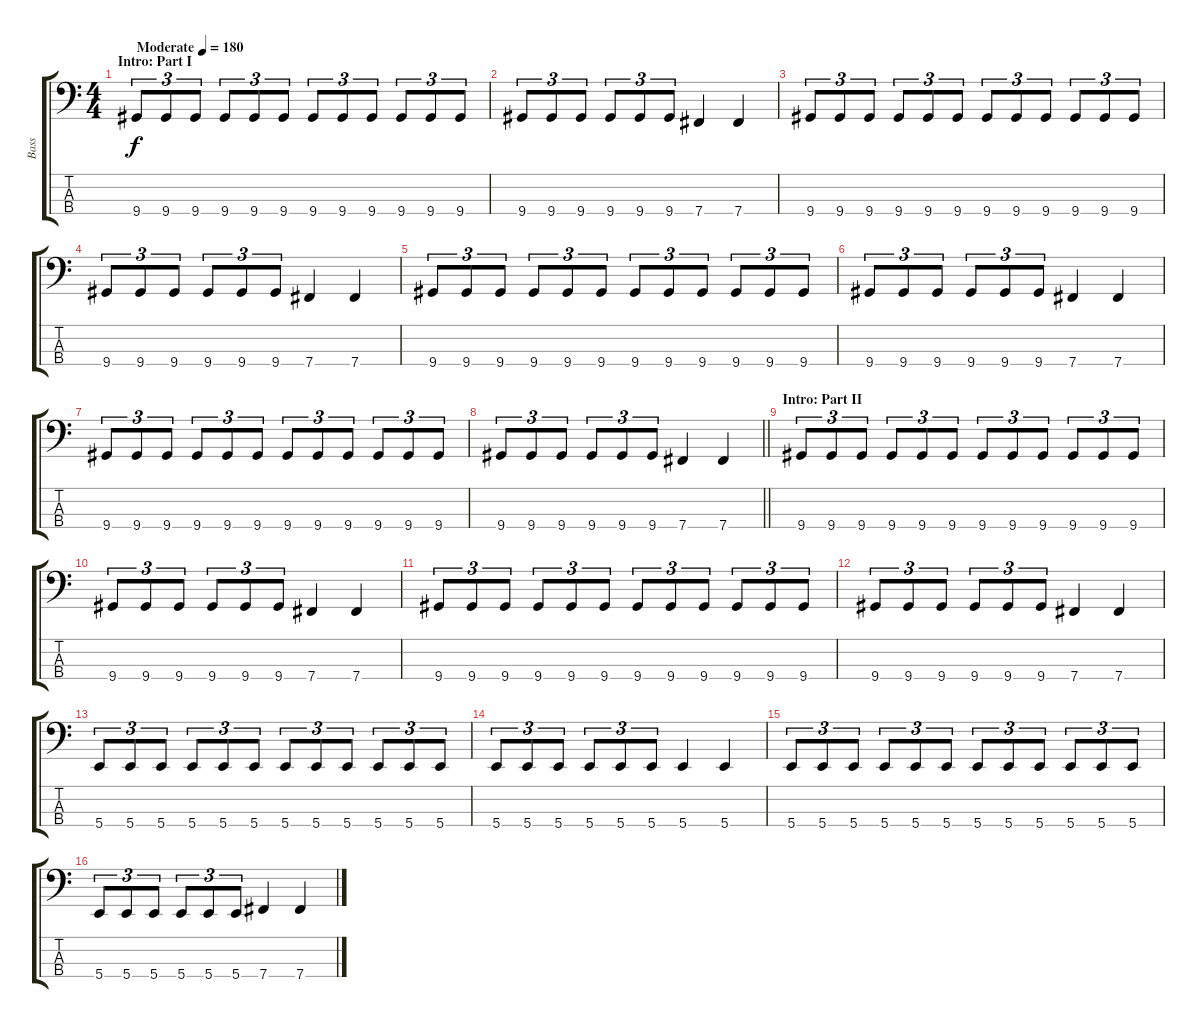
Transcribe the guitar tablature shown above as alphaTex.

\track ("Bass" "Bass") {instrument electricbasspick}
\staff {score tabs}
\tuning (E2 B1 Gb1 B0) {hide}
\ts (4 4)
\section ("" "Intro: Part I")
\tempo (180 "Moderate")
\clef f4
\ks c
9.4.8{tu (3 2) dy f instrument electricbasspick} 9.4.8{tu (3 2)} 9.4.8{tu (3 2)} 9.4.8{tu (3 2)} 9.4.8{tu (3 2)} 9.4.8{tu (3 2)} 9.4.8{tu (3 2)} 9.4.8{tu (3 2)} 9.4.8{tu (3 2)} 9.4.8{tu (3 2)} 9.4.8{tu (3 2)} 9.4.8{tu (3 2)} |
9.4.8{tu (3 2)} 9.4.8{tu (3 2)} 9.4.8{tu (3 2)} 9.4.8{tu (3 2)} 9.4.8{tu (3 2)} 9.4.8{tu (3 2)} 7.4.4 7.4.4 |
9.4.8{tu (3 2)} 9.4.8{tu (3 2)} 9.4.8{tu (3 2)} 9.4.8{tu (3 2)} 9.4.8{tu (3 2)} 9.4.8{tu (3 2)} 9.4.8{tu (3 2)} 9.4.8{tu (3 2)} 9.4.8{tu (3 2)} 9.4.8{tu (3 2)} 9.4.8{tu (3 2)} 9.4.8{tu (3 2)} |
9.4.8{tu (3 2)} 9.4.8{tu (3 2)} 9.4.8{tu (3 2)} 9.4.8{tu (3 2)} 9.4.8{tu (3 2)} 9.4.8{tu (3 2)} 7.4.4 7.4.4 |
9.4.8{tu (3 2)} 9.4.8{tu (3 2)} 9.4.8{tu (3 2)} 9.4.8{tu (3 2)} 9.4.8{tu (3 2)} 9.4.8{tu (3 2)} 9.4.8{tu (3 2)} 9.4.8{tu (3 2)} 9.4.8{tu (3 2)} 9.4.8{tu (3 2)} 9.4.8{tu (3 2)} 9.4.8{tu (3 2)} |
9.4.8{tu (3 2)} 9.4.8{tu (3 2)} 9.4.8{tu (3 2)} 9.4.8{tu (3 2)} 9.4.8{tu (3 2)} 9.4.8{tu (3 2)} 7.4.4 7.4.4 |
9.4.8{tu (3 2)} 9.4.8{tu (3 2)} 9.4.8{tu (3 2)} 9.4.8{tu (3 2)} 9.4.8{tu (3 2)} 9.4.8{tu (3 2)} 9.4.8{tu (3 2)} 9.4.8{tu (3 2)} 9.4.8{tu (3 2)} 9.4.8{tu (3 2)} 9.4.8{tu (3 2)} 9.4.8{tu (3 2)} |
\barLineRight lightlight
9.4.8{tu (3 2)} 9.4.8{tu (3 2)} 9.4.8{tu (3 2)} 9.4.8{tu (3 2)} 9.4.8{tu (3 2)} 9.4.8{tu (3 2)} 7.4.4 7.4.4 |
\section ("" "Intro: Part II")
9.4.8{tu (3 2)} 9.4.8{tu (3 2)} 9.4.8{tu (3 2)} 9.4.8{tu (3 2)} 9.4.8{tu (3 2)} 9.4.8{tu (3 2)} 9.4.8{tu (3 2)} 9.4.8{tu (3 2)} 9.4.8{tu (3 2)} 9.4.8{tu (3 2)} 9.4.8{tu (3 2)} 9.4.8{tu (3 2)} |
9.4.8{tu (3 2)} 9.4.8{tu (3 2)} 9.4.8{tu (3 2)} 9.4.8{tu (3 2)} 9.4.8{tu (3 2)} 9.4.8{tu (3 2)} 7.4.4 7.4.4 |
9.4.8{tu (3 2)} 9.4.8{tu (3 2)} 9.4.8{tu (3 2)} 9.4.8{tu (3 2)} 9.4.8{tu (3 2)} 9.4.8{tu (3 2)} 9.4.8{tu (3 2)} 9.4.8{tu (3 2)} 9.4.8{tu (3 2)} 9.4.8{tu (3 2)} 9.4.8{tu (3 2)} 9.4.8{tu (3 2)} |
9.4.8{tu (3 2)} 9.4.8{tu (3 2)} 9.4.8{tu (3 2)} 9.4.8{tu (3 2)} 9.4.8{tu (3 2)} 9.4.8{tu (3 2)} 7.4.4 7.4.4 |
5.4.8{tu (3 2)} 5.4.8{tu (3 2)} 5.4.8{tu (3 2)} 5.4.8{tu (3 2)} 5.4.8{tu (3 2)} 5.4.8{tu (3 2)} 5.4.8{tu (3 2)} 5.4.8{tu (3 2)} 5.4.8{tu (3 2)} 5.4.8{tu (3 2)} 5.4.8{tu (3 2)} 5.4.8{tu (3 2)} |
5.4.8{tu (3 2)} 5.4.8{tu (3 2)} 5.4.8{tu (3 2)} 5.4.8{tu (3 2)} 5.4.8{tu (3 2)} 5.4.8{tu (3 2)} 5.4.4 5.4.4 |
5.4.8{tu (3 2)} 5.4.8{tu (3 2)} 5.4.8{tu (3 2)} 5.4.8{tu (3 2)} 5.4.8{tu (3 2)} 5.4.8{tu (3 2)} 5.4.8{tu (3 2)} 5.4.8{tu (3 2)} 5.4.8{tu (3 2)} 5.4.8{tu (3 2)} 5.4.8{tu (3 2)} 5.4.8{tu (3 2)} |
5.4.8{tu (3 2)} 5.4.8{tu (3 2)} 5.4.8{tu (3 2)} 5.4.8{tu (3 2)} 5.4.8{tu (3 2)} 5.4.8{tu (3 2)} 7.4.4 7.4.4
